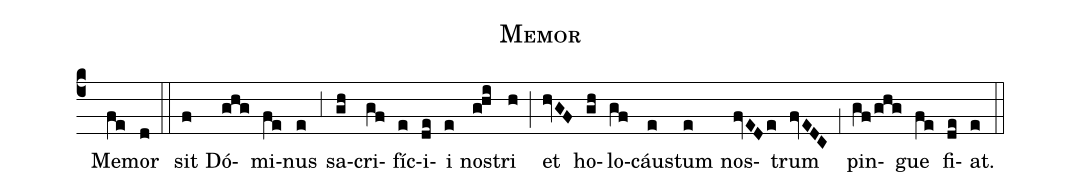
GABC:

name:Memor;
office-part:Antiphona;
mode:4;
%%
(c4)
 () Me(fe)mor(d) (::)sit(f) Dó(ghg)mi(fe)nus(e) (,3) sa(gh)cri(gf)fíc(e)i(de)i(e) nos(g!hi)tri(h) (;) et(hvGF) ho(gh)lo(gf)cáus(e)tum(e) nos(fvED/e)trum(fvEDC) (,1) pin(gf/ghg)gue(fe) fi(de)at.(e) (::)
